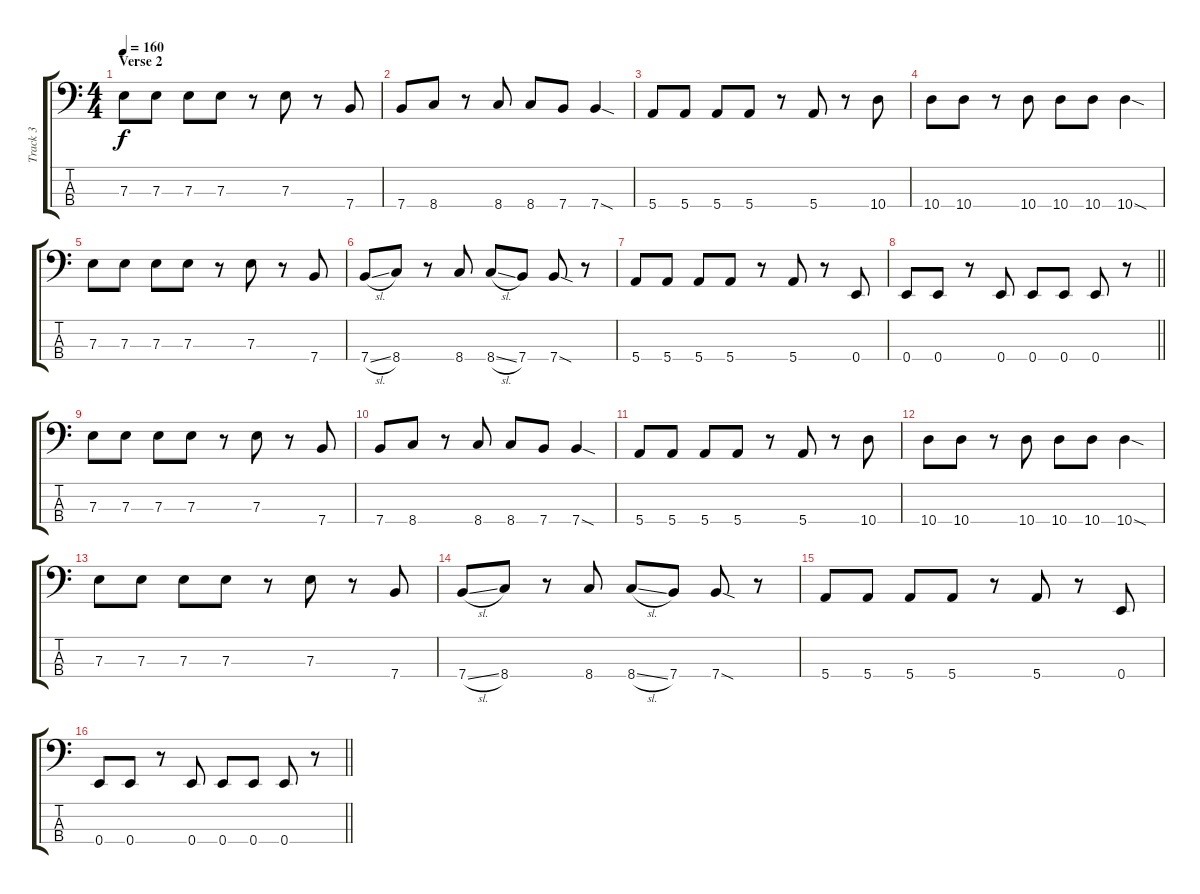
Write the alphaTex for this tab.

\track ("Track 3" "Track 3") {instrument electricbassfinger}
\staff {score tabs}
\tuning (G2 D2 A1 E1) {hide}
\ts (4 4)
\section ("" "Verse 2")
\tempo 160
\clef f4
\ks c
7.3.8{dy f} 7.3.8 7.3.8 7.3.8 r.8 7.3.8 r.8 7.4.8 |
7.4.8 8.4.8 r.8 8.4.8 8.4.8 7.4.8 7.4{sod}.4 |
5.4.8 5.4.8 5.4.8 5.4.8 r.8 5.4.8 r.8 10.4.8 |
10.4.8 10.4.8 r.8 10.4.8 10.4.8 10.4.8 10.4{sod}.4 |
7.3.8 7.3.8 7.3.8 7.3.8 r.8 7.3.8 r.8 7.4.8 |
7.4{sl}.8 8.4.8 r.8 8.4.8 8.4{sl}.8 7.4.8 7.4{sod}.8 r.8 |
5.4.8 5.4.8 5.4.8 5.4.8 r.8 5.4.8 r.8 0.4.8 |
\barLineRight lightlight
0.4.8 0.4.8 r.8 0.4.8 0.4.8 0.4.8 0.4.8 r.8 |
7.3.8 7.3.8 7.3.8 7.3.8 r.8 7.3.8 r.8 7.4.8 |
7.4.8 8.4.8 r.8 8.4.8 8.4.8 7.4.8 7.4{sod}.4 |
5.4.8 5.4.8 5.4.8 5.4.8 r.8 5.4.8 r.8 10.4.8 |
10.4.8 10.4.8 r.8 10.4.8 10.4.8 10.4.8 10.4{sod}.4 |
7.3.8 7.3.8 7.3.8 7.3.8 r.8 7.3.8 r.8 7.4.8 |
7.4{sl}.8 8.4.8 r.8 8.4.8 8.4{sl}.8 7.4.8 7.4{sod}.8 r.8 |
5.4.8 5.4.8 5.4.8 5.4.8 r.8 5.4.8 r.8 0.4.8 |
\barLineRight lightlight
0.4.8 0.4.8 r.8 0.4.8 0.4.8 0.4.8 0.4.8 r.8
